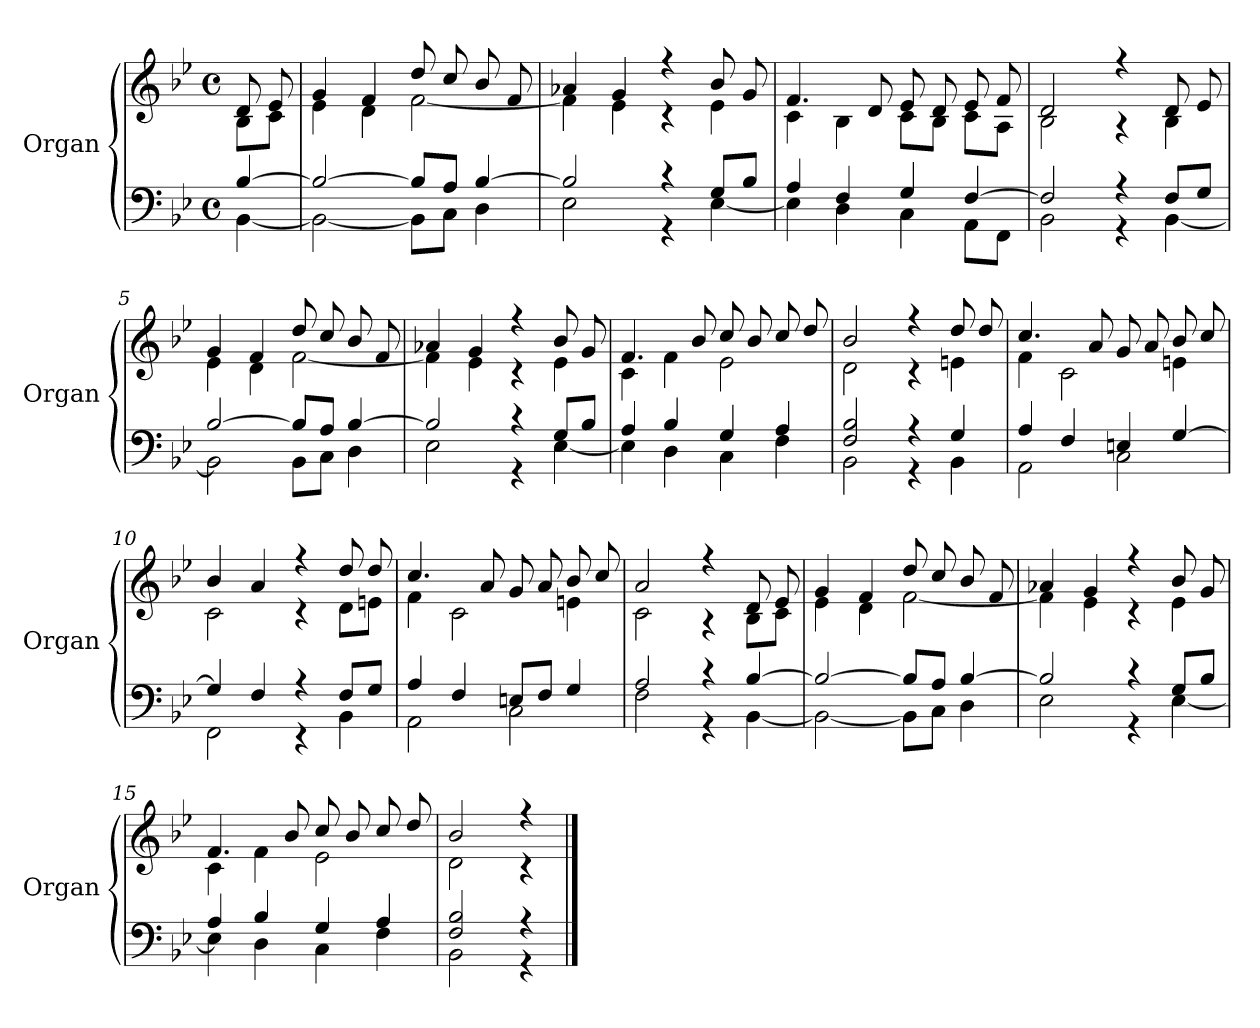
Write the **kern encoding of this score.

**kern	**kern
*part1	*part1
*staff2	*staff1
*I"Organ	*
*I'Organ	*
*clefF4	*clefG2
*k[b-e-]	*k[b-e-]
*M4/4	*M4/4
*met(c)	*met(c)
=	=
*^	*^
[>4B-/	[<4BB-\	8d/	8B-\L
.	.	8e-/	8c\J
=1	=1	=1	=1
2B-/_>	2BB-\_	4g/	4e-\
.	.	4f/	4d\
8B-/L]	8BB-\L]	8dd/	[<2f\
8A/J	8C\J	8cc/	.
[>4B-/	4D\	8b-/	.
.	.	8f/	.
=2	=2	=2	=2
2B-/]	2E-\	4a-X/	4f\]
.	.	4g/	4e-\
4r	4r	4r	4r
8G/L	[<4E-\	8b-/	4e-\
8B-/J	.	8g/	.
=3	=3	=3	=3
4A/	4E-\]	4.f/	4c\
4F/	4D\	.	4B-\
.	.	8d/	.
4G/	4C\	8e-/	8c\L
.	.	8d/	8B-\J
[>4F/	8AA\L	8e-/	8c\L
.	8FF\J	8f/	8A\J
=4	=4	=4	=4
2F/]	2BB-\	2d/	2B-\
4r	4r	4r	4r
8F/L	[<4BB-\	8d/	4B-\
8G/J	.	8e-/	.
=5	=5	=5	=5
[>2B-/	2BB-\]	4g/	4e-\
.	.	4f/	4d\
8B-/L]	8BB-\L	8dd/	[<2f\
8A/J	8C\J	8cc/	.
[>4B-/	4D\	8b-/	.
.	.	8f/	.
=6	=6	=6	=6
2B-/]	2E-\	4a-X/	4f\]
.	.	4g/	4e-\
4r	4r	4r	4r
8G/L	[<4E-\	8b-/	4e-\
8B-/J	.	8g/	.
=7	=7	=7	=7
4A/	4E-\]	4.f/	4c\
4B-/	4D\	.	4f\
.	.	8b-/	.
4G/	4C\	8cc/	2e-\
.	.	8b-/	.
4A/	4F\	8cc/	.
.	.	8dd/	.
=8	=8	=8	=8
2F/ 2B-/	2BB-\	2b-/	2d\
4r	4r	4r	4r
4G/	4BB-\	8dd/	4en\
.	.	8dd/	.
=9	=9	=9	=9
4A/	2AA\	4.cc/	4f\
4F/	.	.	2c\
.	.	8a/	.
4En/	2C\	8g/	.
.	.	8a/	.
[>4G/	.	8b-/	4en\
.	.	8cc/	.
=10	=10	=10	=10
4G/]	2FF\	4b-/	2c\
4F/	.	4a/	.
4r	4r	4r	4r
8F/L	4BB-\	8dd/	8d\L
8G/J	.	8dd/	8en\J
=11	=11	=11	=11
4A/	2AA\	4.cc/	4f\
4F/	.	.	2c\
.	.	8a/	.
8En/L	2C\	8g/	.
8F/J	.	8a/	.
4G/	.	8b-/	4en\
.	.	8cc/	.
=12	=12	=12	=12
2A/	2F\	2a/	2c\
4r	4r	4r	4r
[>4B-/	[<4BB-\	8d/	8B-\L
.	.	8e-/	8c\J
=13	=13	=13	=13
2B-/_>	2BB-\_	4g/	4e-\
.	.	4f/	4d\
8B-/L]	8BB-\L]	8dd/	[<2f\
8A/J	8C\J	8cc/	.
[>4B-/	4D\	8b-/	.
.	.	8f/	.
=14	=14	=14	=14
2B-/]	2E-\	4a-X/	4f\]
.	.	4g/	4e-\
4r	4r	4r	4r
8G/L	[<4E-\	8b-/	4e-\
8B-/J	.	8g/	.
=15	=15	=15	=15
4A/	4E-\]	4.f/	4c\
4B-/	4D\	.	4f\
.	.	8b-/	.
4G/	4C\	8cc/	2e-\
.	.	8b-/	.
4A/	4F\	8cc/	.
.	.	8dd/	.
=16	=16	=16	=16
2F/ 2B-/	2BB-\	2b-/	2d\
4r	4r	4r	4r
*v	*v	*	*
*	*v	*v
==	==
*-	*-
